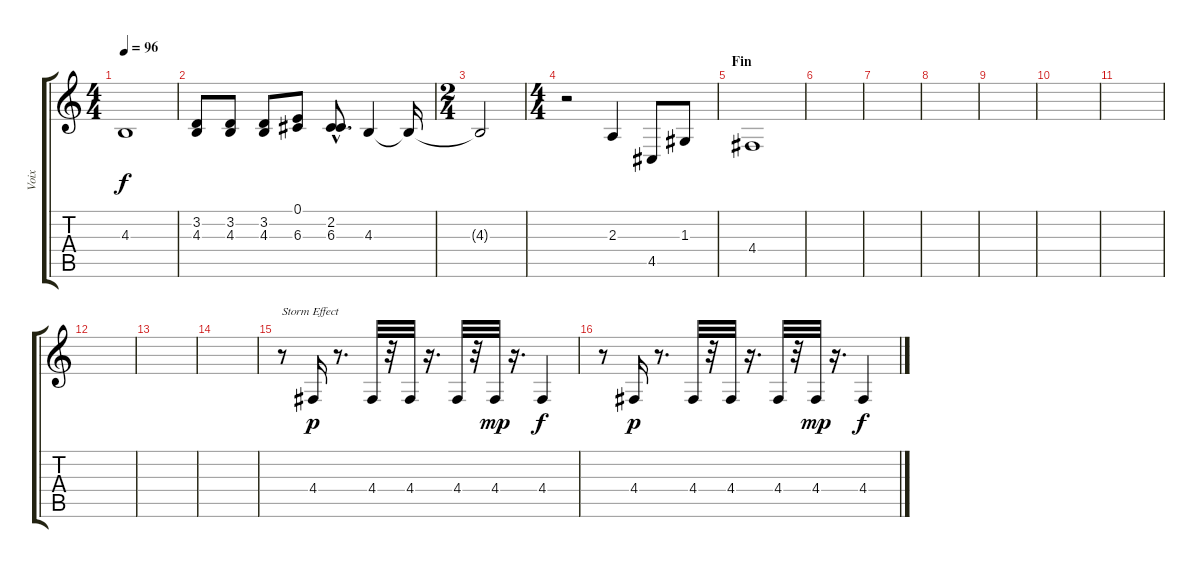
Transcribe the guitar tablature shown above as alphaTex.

\track ("Voix" "Voix") {instrument lead6voice}
\staff {score tabs}
\tuning (E4 B3 G3 D3 A2 E2) {hide}
\ts (4 4)
\tempo 96
\clef g2
\ks c
4.3{t}.1{dy f} |
(3.2 4.3).8 (3.2 4.3).8 (3.2 4.3).8 (0.1 6.3).8 (2.2{hac} 6.3{hac}).8{d} 4.3.4 4.3{t}.16 |
\ts (2 4)
4.3{t}.2 |
\ts (4 4)
r.2 2.3.4 4.5.8 1.3.8 |
\section ("" "Fin")
4.4.1 |
|
|
|
|
|
|
|
|
|
r.8{txt "Storm Effect" instrument seashore} 4.4.16{dy p} r.8{d} 4.4.32 r.32 4.4.32 r.16{d} 4.4.32 r.32 4.4.32{dy mp} r.16{d} 4.4.4{dy f} |
r.8 4.4.16{dy p} r.8{d} 4.4.32 r.32 4.4.32 r.16{d} 4.4.32 r.32 4.4.32{dy mp} r.16{d} 4.4.4{dy f}
